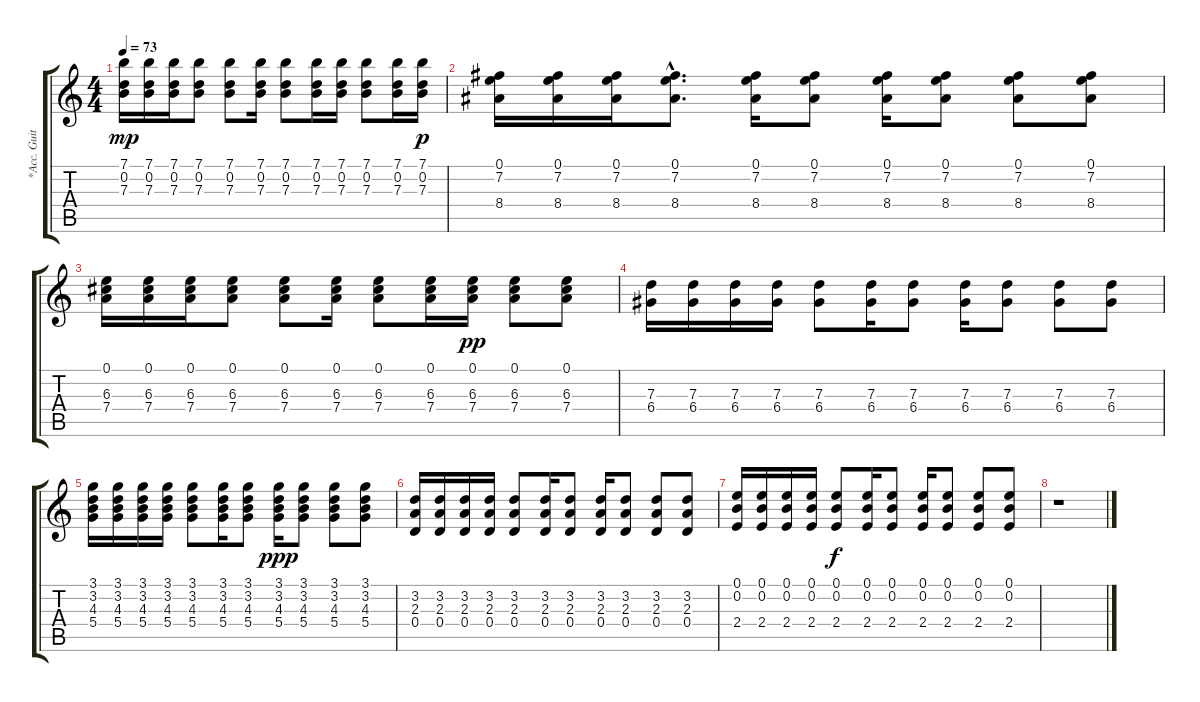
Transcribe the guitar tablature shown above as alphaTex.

\track ("*Acc. Guitar 2 Doubled" "*Acc. Guit") {instrument acousticguitarsteel}
\staff {score tabs}
\tuning (E4 B3 G3 D3 A2 E2) {hide}
\ts (4 4)
\tempo 73
\clef g2
\ks c
(7.1 0.2 7.3).16{dy mp} (7.1 0.2 7.3).16 (7.1 0.2 7.3).16 (7.1 0.2 7.3).8 (7.1 0.2 7.3).8 (7.1 0.2 7.3).16 (7.1 0.2 7.3).8 (7.1 0.2 7.3).16 (7.1 0.2 7.3).16 (7.1 0.2 7.3).8 (7.1 0.2 7.3).16 (7.1 0.2 7.3).16{dy p} |
(0.1 7.2 8.4).16 (0.1 7.2 8.4).16 (0.1 7.2 8.4).16 (0.1{hac} 7.2{hac} 8.4{hac}).8{d} (0.1 7.2 8.4).16 (0.1 7.2 8.4).8 (0.1 7.2 8.4).16 (0.1 7.2 8.4).8 (0.1 7.2 8.4).8 (0.1 7.2 8.4).8 |
(0.1 6.3 7.4).16 (0.1 6.3 7.4).16 (0.1 6.3 7.4).16 (0.1 6.3 7.4).8 (0.1 6.3 7.4).8 (0.1 6.3 7.4).16 (0.1 6.3 7.4).8 (0.1 6.3 7.4).16 (0.1 6.3 7.4).16{dy pp} (0.1 6.3 7.4).8 (0.1 6.3 7.4).8 |
(7.3 6.4).16 (7.3 6.4).16 (7.3 6.4).16 (7.3 6.4).16 (7.3 6.4).8 (7.3 6.4).16 (7.3 6.4).8 (7.3 6.4).16 (7.3 6.4).8 (7.3 6.4).8 (7.3 6.4).8 |
(3.1 3.2 4.3 5.4).16 (3.1 3.2 4.3 5.4).16 (3.1 3.2 4.3 5.4).16 (3.1 3.2 4.3 5.4).16 (3.1 3.2 4.3 5.4).8 (3.1 3.2 4.3 5.4).16 (3.1 3.2 4.3 5.4).8 (3.1 3.2 4.3 5.4).16{dy ppp} (3.1 3.2 4.3 5.4).8 (3.1 3.2 4.3 5.4).8 (3.1 3.2 4.3 5.4).8 |
(3.2 2.3 0.4).16 (3.2 2.3 0.4).16 (3.2 2.3 0.4).16 (3.2 2.3 0.4).16 (3.2 2.3 0.4).8 (3.2 2.3 0.4).16 (3.2 2.3 0.4).8 (3.2 2.3 0.4).16 (3.2 2.3 0.4).8 (3.2 2.3 0.4).8 (3.2 2.3 0.4).8 |
(0.1 0.2 2.4).16 (0.1 0.2 2.4).16 (0.1 0.2 2.4).16 (0.1 0.2 2.4).16 (0.1 0.2 2.4).8{dy f} (0.1 0.2 2.4).16 (0.1 0.2 2.4).8 (0.1 0.2 2.4).16 (0.1 0.2 2.4).8 (0.1 0.2 2.4).8 (0.1 0.2 2.4).8 |
r.1
